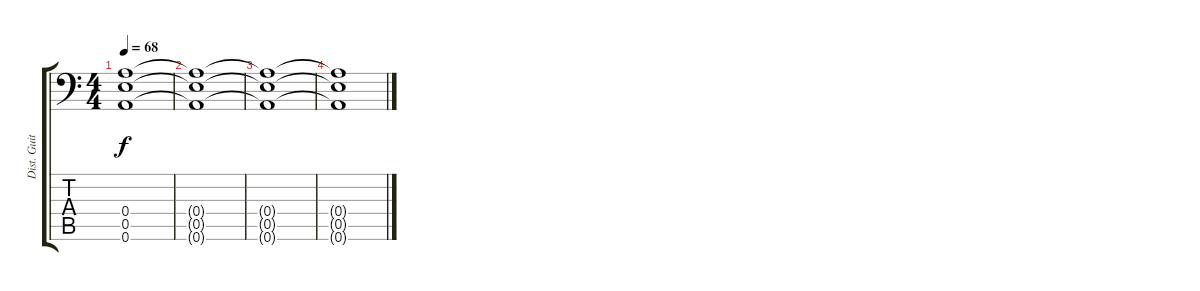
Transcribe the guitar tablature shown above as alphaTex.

\track ("Dist. Guitar #2" "Dist. Guit") {instrument distortionguitar}
\staff {score tabs}
\tuning (B3 Gb3 D3 A2 E2 A1) {hide}
\ts (4 4)
\tempo 68
\clef f4
\ks c
(0.4{t} 0.5{t} 0.6{t}).1{dy f} |
(0.4{t} 0.5{t} 0.6{t}).1 |
(0.4{t} 0.5{t} 0.6{t}).1 |
(0.4{t} 0.5{t} 0.6{t}).1
